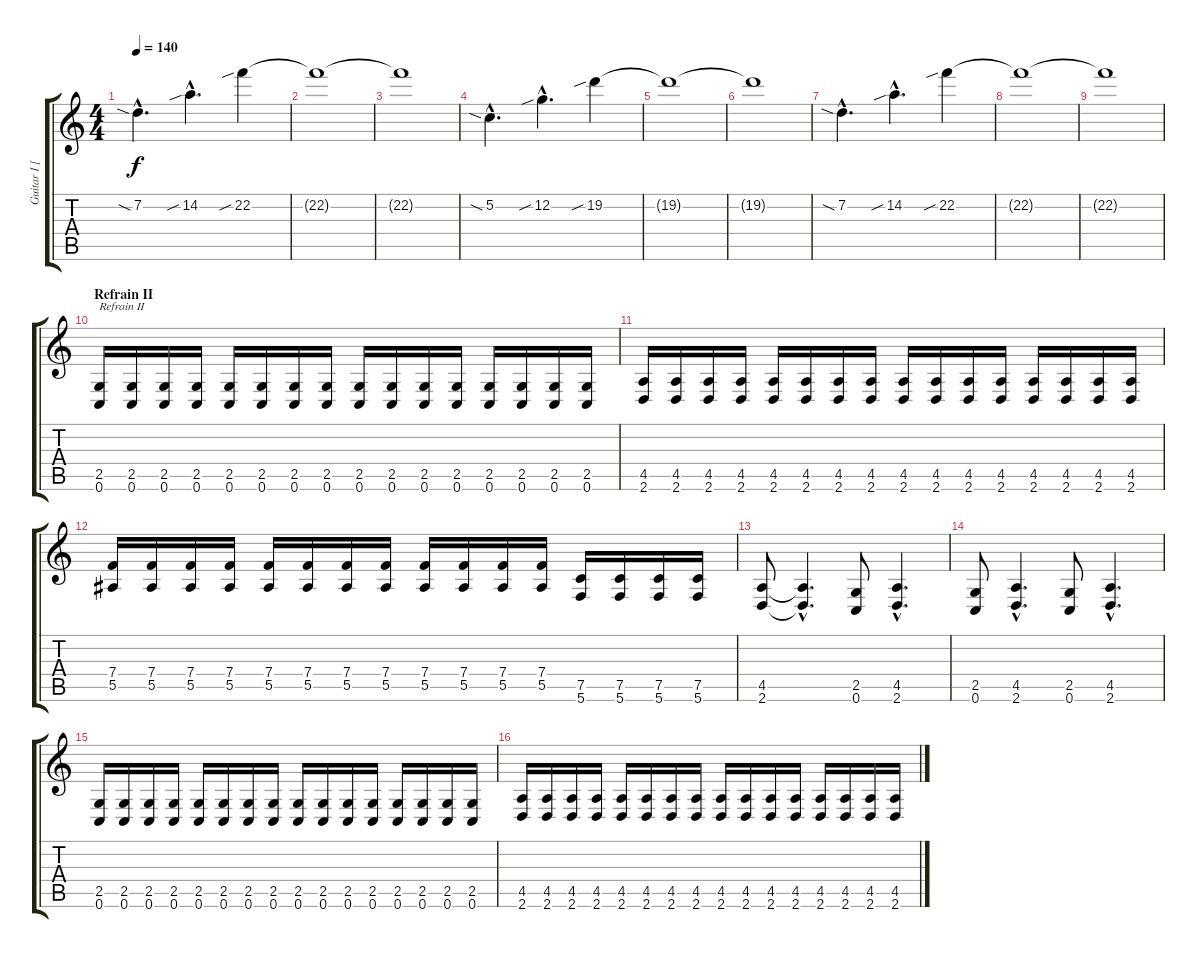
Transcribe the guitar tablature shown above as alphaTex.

\track ("Guitar I [Adam Agius]" "Guitar I [") {instrument distortionguitar}
\staff {score tabs}
\tuning (C4 G3 Eb3 Bb2 F2 C2) {hide}
\ts (4 4)
\tempo 140
\clef g2
\ks c
7.2{sia hac}.4{d dy f} 14.2{sib hac}.4{d} 22.2{sib}.4 |
22.2{t}.1 |
22.2{t}.1 |
5.2{sia hac}.4{d} 12.2{sib hac}.4{d} 19.2{sib}.4 |
19.2{t}.1 |
19.2{t}.1 |
7.2{sia hac}.4{d} 14.2{sib hac}.4{d} 22.2{sib}.4 |
22.2{t}.1 |
22.2{t}.1 |
\section ("" "Refrain II")
(2.5 0.6).16{txt "Refrain II"} (2.5 0.6).16 (2.5 0.6).16 (2.5 0.6).16 (2.5 0.6).16 (2.5 0.6).16 (2.5 0.6).16 (2.5 0.6).16 (2.5 0.6).16 (2.5 0.6).16 (2.5 0.6).16 (2.5 0.6).16 (2.5 0.6).16 (2.5 0.6).16 (2.5 0.6).16 (2.5 0.6).16 |
(4.5 2.6).16 (4.5 2.6).16 (4.5 2.6).16 (4.5 2.6).16 (4.5 2.6).16 (4.5 2.6).16 (4.5 2.6).16 (4.5 2.6).16 (4.5 2.6).16 (4.5 2.6).16 (4.5 2.6).16 (4.5 2.6).16 (4.5 2.6).16 (4.5 2.6).16 (4.5 2.6).16 (4.5 2.6).16 |
(7.4 5.5).16 (7.4 5.5).16 (7.4 5.5).16 (7.4 5.5).16 (7.4 5.5).16 (7.4 5.5).16 (7.4 5.5).16 (7.4 5.5).16 (7.4 5.5).16 (7.4 5.5).16 (7.4 5.5).16 (7.4 5.5).16 (7.5 5.6).16 (7.5 5.6).16 (7.5 5.6).16 (7.5 5.6).16 |
(4.5 2.6).8 (4.5{hac t} 2.6{hac t}).4{d} (2.5 0.6).8 (4.5{hac} 2.6{hac}).4{d} |
(2.5 0.6).8 (4.5{hac} 2.6{hac}).4{d} (2.5 0.6).8 (4.5{hac} 2.6{hac}).4{d} |
(2.5 0.6).16 (2.5 0.6).16 (2.5 0.6).16 (2.5 0.6).16 (2.5 0.6).16 (2.5 0.6).16 (2.5 0.6).16 (2.5 0.6).16 (2.5 0.6).16 (2.5 0.6).16 (2.5 0.6).16 (2.5 0.6).16 (2.5 0.6).16 (2.5 0.6).16 (2.5 0.6).16 (2.5 0.6).16 |
(4.5 2.6).16 (4.5 2.6).16 (4.5 2.6).16 (4.5 2.6).16 (4.5 2.6).16 (4.5 2.6).16 (4.5 2.6).16 (4.5 2.6).16 (4.5 2.6).16 (4.5 2.6).16 (4.5 2.6).16 (4.5 2.6).16 (4.5 2.6).16 (4.5 2.6).16 (4.5 2.6).16 (4.5 2.6).16
